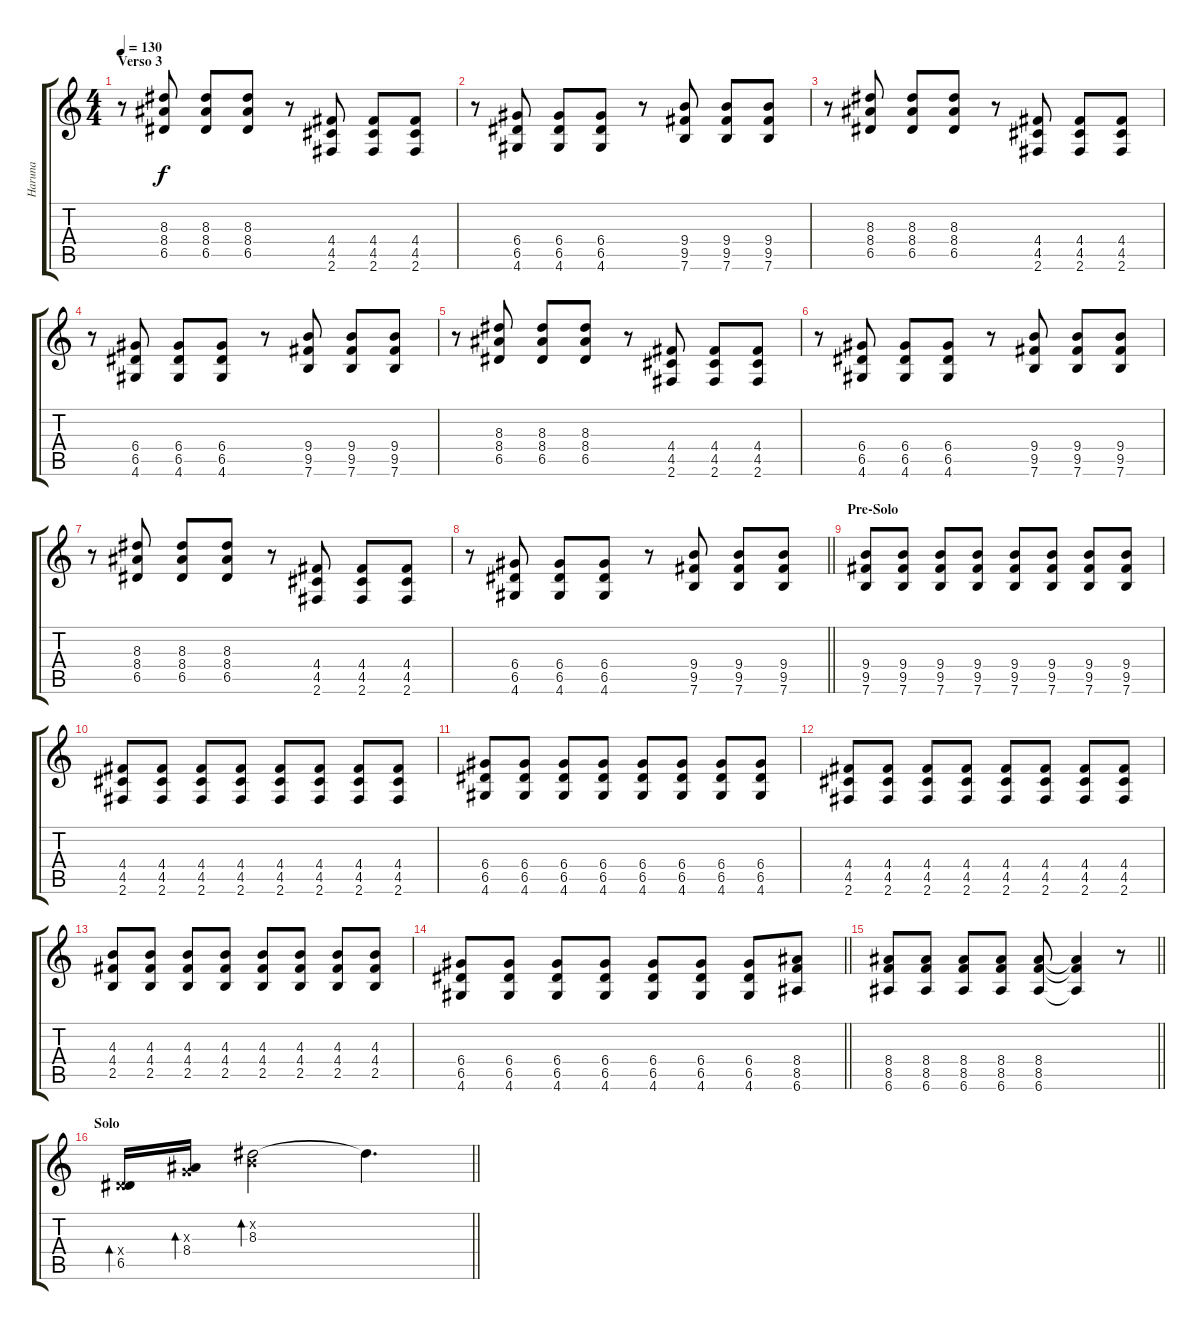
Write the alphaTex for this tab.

\track ("Haruna" "Haruna") {instrument overdrivenguitar}
\staff {score tabs}
\tuning (E4 B3 G3 D3 A2 E2) {hide}
\ts (4 4)
\section ("" "Verso 3")
\tempo 130
\clef g2
\ks c
r.8{dy f} (8.3 8.4 6.5).8 (8.3 8.4 6.5).8 (8.3 8.4 6.5).8 r.8 (4.4 4.5 2.6).8 (4.4 4.5 2.6).8 (4.4 4.5 2.6).8 |
r.8 (6.4 6.5 4.6).8 (6.4 6.5 4.6).8 (6.4 6.5 4.6).8 r.8 (9.4 9.5 7.6).8 (9.4 9.5 7.6).8 (9.4 9.5 7.6).8 |
r.8 (8.3 8.4 6.5).8 (8.3 8.4 6.5).8 (8.3 8.4 6.5).8 r.8 (4.4 4.5 2.6).8 (4.4 4.5 2.6).8 (4.4 4.5 2.6).8 |
r.8 (6.4 6.5 4.6).8 (6.4 6.5 4.6).8 (6.4 6.5 4.6).8 r.8 (9.4 9.5 7.6).8 (9.4 9.5 7.6).8 (9.4 9.5 7.6).8 |
r.8 (8.3 8.4 6.5).8 (8.3 8.4 6.5).8 (8.3 8.4 6.5).8 r.8 (4.4 4.5 2.6).8 (4.4 4.5 2.6).8 (4.4 4.5 2.6).8 |
r.8 (6.4 6.5 4.6).8 (6.4 6.5 4.6).8 (6.4 6.5 4.6).8 r.8 (9.4 9.5 7.6).8 (9.4 9.5 7.6).8 (9.4 9.5 7.6).8 |
r.8 (8.3 8.4 6.5).8 (8.3 8.4 6.5).8 (8.3 8.4 6.5).8 r.8 (4.4 4.5 2.6).8 (4.4 4.5 2.6).8 (4.4 4.5 2.6).8 |
\barLineRight lightlight
r.8 (6.4 6.5 4.6).8 (6.4 6.5 4.6).8 (6.4 6.5 4.6).8 r.8 (9.4 9.5 7.6).8 (9.4 9.5 7.6).8 (9.4 9.5 7.6).8 |
\section ("" "Pre-Solo")
(9.4 9.5 7.6).8 (9.4 9.5 7.6).8 (9.4 9.5 7.6).8 (9.4 9.5 7.6).8 (9.4 9.5 7.6).8 (9.4 9.5 7.6).8 (9.4 9.5 7.6).8 (9.4 9.5 7.6).8 |
(4.4 4.5 2.6).8 (4.4 4.5 2.6).8 (4.4 4.5 2.6).8 (4.4 4.5 2.6).8 (4.4 4.5 2.6).8 (4.4 4.5 2.6).8 (4.4 4.5 2.6).8 (4.4 4.5 2.6).8 |
(6.4 6.5 4.6).8 (6.4 6.5 4.6).8 (6.4 6.5 4.6).8 (6.4 6.5 4.6).8 (6.4 6.5 4.6).8 (6.4 6.5 4.6).8 (6.4 6.5 4.6).8 (6.4 6.5 4.6).8 |
(4.4 4.5 2.6).8 (4.4 4.5 2.6).8 (4.4 4.5 2.6).8 (4.4 4.5 2.6).8 (4.4 4.5 2.6).8 (4.4 4.5 2.6).8 (4.4 4.5 2.6).8 (4.4 4.5 2.6).8 |
(4.3 4.4 2.5).8 (4.3 4.4 2.5).8 (4.3 4.4 2.5).8 (4.3 4.4 2.5).8 (4.3 4.4 2.5).8 (4.3 4.4 2.5).8 (4.3 4.4 2.5).8 (4.3 4.4 2.5).8 |
\barLineRight lightlight
(6.4 6.5 4.6).8 (6.4 6.5 4.6).8 (6.4 6.5 4.6).8 (6.4 6.5 4.6).8 (6.4 6.5 4.6).8 (6.4 6.5 4.6).8 (6.4 6.5 4.6).8 (8.4 8.5 6.6).8 |
\barLineRight lightlight
(8.4 8.5 6.6).8 (8.4 8.5 6.6).8 (8.4 8.5 6.6).8 (8.4 8.5 6.6).8 (8.4 8.5 6.6).8 (8.4{t} 8.5{t} 6.6{t}).4 r.8 |
\section ("" "Solo")
\barLineRight lightlight
(0.4{x} 6.5).16{bd 60} (0.3{x} 8.4).16{bd 60} (0.2{x} 8.3).2{bd 60} 8.3{t}.4{d}
